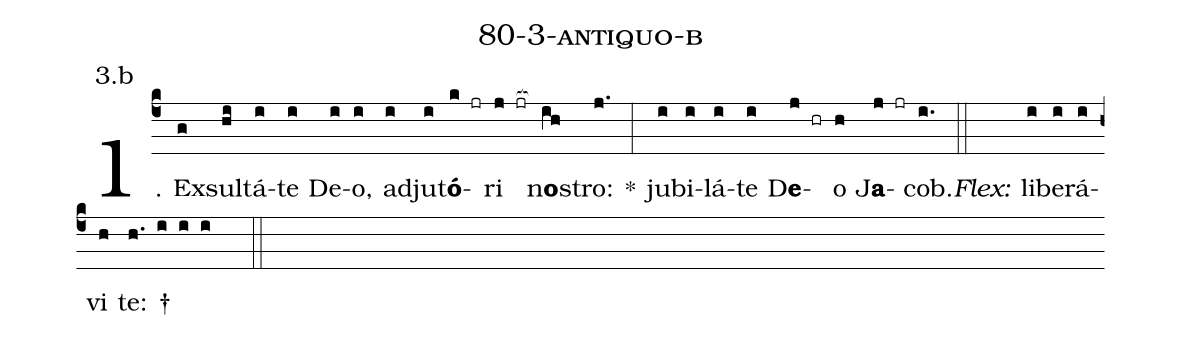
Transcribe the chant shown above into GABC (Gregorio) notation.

name: 80-3-antiquo-b;
annotation: 3.b;
%%
(c4)1. Ex(g)sul(hi)tá(i)te(i) De(i)o,(i) ad(i)ju(i)t<b>ó</b>(k jr)ri(j jr[ocb:1{]) n<b>o</b>s(ih[ocb:0}])tro:(j.) *(:) ju(i)bi(i)lá(i)te(i) D<b>e</b>(j hr)o(h) J<b>a</b>(j jr)cob.(i.) (::)
<i>Flex:</i>()  li(i)be(i)rá(i)vi(h) te: †(h. i i i  ::)
